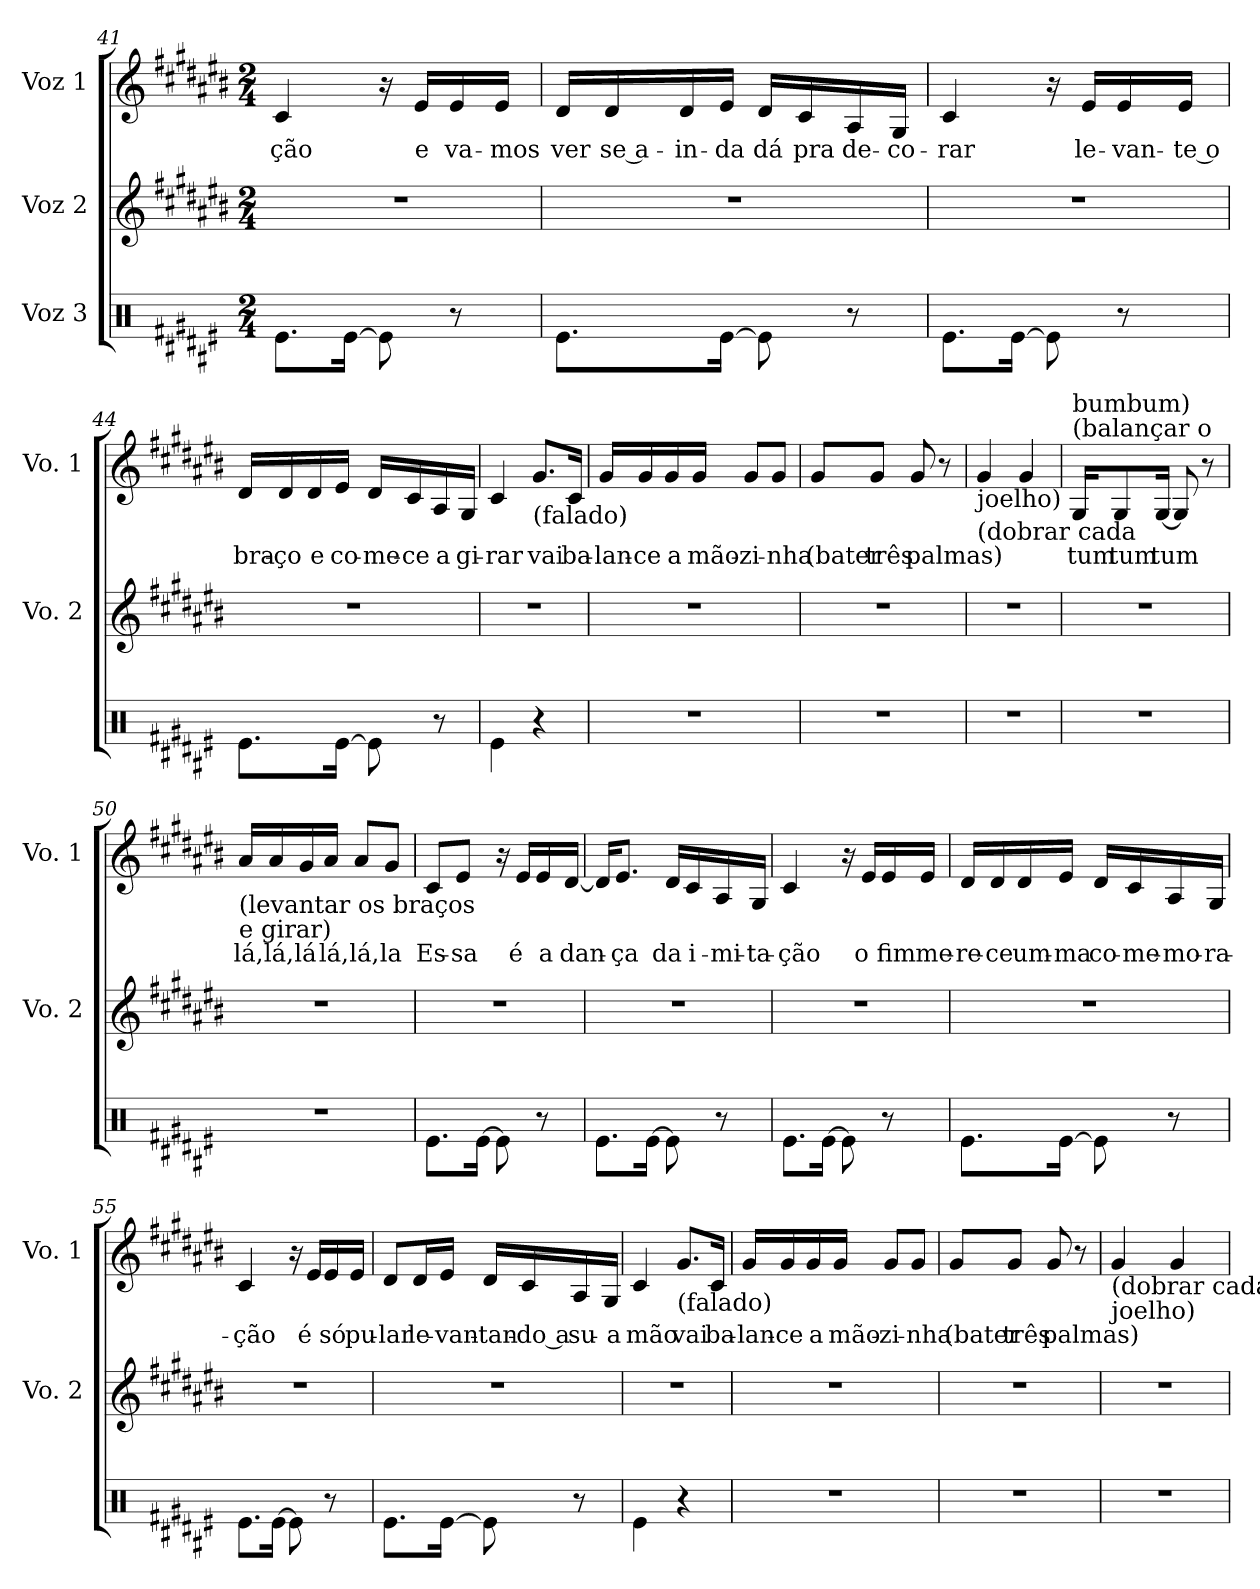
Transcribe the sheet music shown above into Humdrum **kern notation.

**kern	**kern	**kern	**text
*part3	*part2	*part1	*part1
*staff3	*staff2	*staff1	*staff1
*I"Voz 3	*I"Voz 2	*I"Voz 1	*
*	*I'Vo. 2	*I'Vo. 1	*
*clefX	*clefG2	*clefG2	*
*k[f#c#g#d#a#e#]	*k[f#c#g#d#a#e#b#]	*k[f#c#g#d#a#e#b#]	*
*M2/4	*M2/4	*M2/4	*
=41	=41	=41	=41
!	!	!	!LO:LY:b
8.Re\L	2r	4c#/	-ção
[16Re\Jk	.	.	.
8Re\]	.	16r	.
!	!	!	!LO:LY:b
.	.	16e#/LL	e
!	!	!	!LO:LY:b
8r	.	16e#/	va-
!	!	!	!LO:LY:b
.	.	16e#/JJ	-mos
!!LO:LB:g=z
=42	=42	=42	=42
!	!	!	!LO:LY:b
8.Re\L	2r	16d#/LL	ver
!	!	!	!LO:LY:b
.	.	16d#/	se a-
!	!	!	!LO:LY:b
.	.	16d#/	-in-
!	!	!	!LO:LY:b
[16Re\Jk	.	16e#/JJ	-da
!	!	!	!LO:LY:b
8Re\]	.	16d#/LL	dá
!	!	!	!LO:LY:b
.	.	16c#/	pra
!	!	!	!LO:LY:b
8r	.	16A#/	de-
!	!	!	!LO:LY:b
.	.	16G#/JJ	-co-
=43	=43	=43	=43
!	!	!	!LO:LY:b
8.Re\L	2r	4c#/	-rar
[16Re\Jk	.	.	.
8Re\]	.	16r	.
!	!	!	!LO:LY:b
.	.	16e#/LL	le-
!	!	!	!LO:LY:b
8r	.	16e#/	-van-
!	!	!	!LO:LY:b
.	.	16e#/JJ	-te o
=44	=44	=44	=44
!	!	!	!LO:LY:b
8.Re\L	2r	16d#/LL	bra-
!	!	!	!LO:LY:b
.	.	16d#/	-ço
!	!	!	!LO:LY:b
.	.	16d#/	e
!	!	!	!LO:LY:b
[16Re\Jk	.	16e#/JJ	co-
!	!	!	!LO:LY:b
8Re\]	.	16d#/LL	-me-
!	!	!	!LO:LY:b
.	.	16c#/	-ce
!	!	!	!LO:LY:b
8r	.	16A#/	a
!	!	!	!LO:LY:b
.	.	16G#/JJ	gi-
=45	=45	=45	=45
!	!	!	!LO:LY:b
4Re\	2r	4c#/	-rar
!	!	!LO:TX:b:t=(falado)	!
!	!	!	!LO:LY:b
4r	.	8.g#/L	vai
!	!	!	!LO:LY:b
.	.	16c#/Jk	ba-
!!LO:LB:g=z
=46	=46	=46	=46
!	!	!	!LO:LY:b
2r	2r	16g#/LL	-lan-
!	!	!	!LO:LY:b
.	.	16g#/	-ce
!	!	!	!LO:LY:b
.	.	16g#/	a
!	!	!	!LO:LY:b
.	.	16g#/JJ	mão-
!	!	!	!LO:LY:b
.	.	8g#/L	-zi-
!	!	!	!LO:LY:b
.	.	8g#/J	-nha
=47	=47	=47	=47
!	!	!	!LO:LY:b
2r	2r	8g#/L	(bater
!	!	!	!LO:LY:b
.	.	8g#/J	três
!	!	!	!LO:LY:b
.	.	8g#/	palmas)
.	.	8r	.
=48	=48	=48	=48
!	!	!LO:TX:b:t=(dobrar cada	!
!	!	!LO:TX:b:t=joelho)	!
2r	2r	4g#/	.
.	.	4g#/	.
=49	=49	=49	=49
!	!	!LO:TX:a:t=(balançar o	!
!	!	!LO:TX:a:t=bumbum)	!
!	!	!	!LO:LY:b
2r	2r	16G#/KL	tum
!	!	!	!LO:LY:b
.	.	8G#/	tum
!	!	!	!LO:LY:b
.	.	[16G#/Jk	tum
.	.	8G#/]	.
.	.	8r	.
=50	=50	=50	=50
!	!	!LO:TX:b:t=(levantar os braços	!
!	!	!LO:TX:b:t=e girar)	!
!	!	!	!LO:LY:b
2r	2r	16a#/LL	lá,
!	!	!	!LO:LY:b
.	.	16a#/	lá,
!	!	!	!LO:LY:b
.	.	16g#/	lá
!	!	!	!LO:LY:b
.	.	16a#/JJ	lá,
!	!	!	!LO:LY:b
.	.	8a#/L	lá,
!	!	!	!LO:LY:b
.	.	8g#/J	la
!!LO:PB:g=z
=51	=51	=51	=51
!	!	!	!LO:LY:b
8.Re\L	2r	8c#/L	Es-
!	!	!	!LO:LY:b
.	.	8e#/J	-sa
[16Re\Jk	.	.	.
8Re\]	.	16r	.
!	!	!	!LO:LY:b
.	.	16e#/LL	é
!	!	!	!LO:LY:b
8r	.	16e#/	a
!	!	!	!LO:LY:b
.	.	[16d#/JJ	dan-
=52	=52	=52	=52
8.Re\L	2r	16d#/KL]	.
!	!	!	!LO:LY:b
.	.	8.e#/J	-ça
[16Re\Jk	.	.	.
!	!	!	!LO:LY:b
8Re\]	.	16d#/LL	da
!	!	!	!LO:LY:b
.	.	16c#/	i-
!	!	!	!LO:LY:b
8r	.	16A#/	-mi-
!	!	!	!LO:LY:b
.	.	16G#/JJ	-ta-
=53	=53	=53	=53
!	!	!	!LO:LY:b
8.Re\L	2r	4c#/	-ção
[16Re\Jk	.	.	.
8Re\]	.	16r	.
!	!	!	!LO:LY:b
.	.	16e#/LL	o
!	!	!	!LO:LY:b
8r	.	16e#/	fim
!	!	!	!LO:LY:b
.	.	16e#/JJ	me-
=54	=54	=54	=54
!	!	!	!LO:LY:b
8.Re\L	2r	16d#/LL	-re-
!	!	!	!LO:LY:b
.	.	16d#/	-ce
!	!	!	!LO:LY:b
.	.	16d#/	um-
!	!	!	!LO:LY:b
[16Re\Jk	.	16e#/JJ	-ma
!	!	!	!LO:LY:b
8Re\]	.	16d#/LL	co-
!	!	!	!LO:LY:b
.	.	16c#/	-me-
!	!	!	!LO:LY:b
8r	.	16A#/	-mo-
!	!	!	!LO:LY:b
.	.	16G#/JJ	-ra-
!!LO:LB:g=z
=55	=55	=55	=55
!	!	!	!LO:LY:b
8.Re\L	2r	4c#/	-ção
[16Re\Jk	.	.	.
8Re\]	.	16r	.
!	!	!	!LO:LY:b
.	.	16e#/LL	é
!	!	!	!LO:LY:b
8r	.	16e#/	só
!	!	!	!LO:LY:b
.	.	16e#/JJ	pu-
=56	=56	=56	=56
!	!	!	!LO:LY:b
8.Re\L	2r	8d#/L	-lar
!	!	!	!LO:LY:b
.	.	16d#/L	-le-
!	!	!	!LO:LY:b
[16Re\Jk	.	16e#/JJ	-van-
!	!	!	!LO:LY:b
8Re\]	.	16d#/LL	-tan-
!	!	!	!LO:LY:b
.	.	16c#/	-do a
!	!	!	!LO:LY:b
8r	.	16A#/	su-
!	!	!	!LO:LY:b
.	.	16G#/JJ	-a
=57	=57	=57	=57
!	!	!	!LO:LY:b
4Re\	2r	4c#/	mão
!	!	!LO:TX:b:t=(falado)	!
!	!	!	!LO:LY:b
4r	.	8.g#/L	vai
!	!	!	!LO:LY:b
.	.	16c#/Jk	ba-
=58	=58	=58	=58
!	!	!	!LO:LY:b
2r	2r	16g#/LL	-lan-
!	!	!	!LO:LY:b
.	.	16g#/	-ce
!	!	!	!LO:LY:b
.	.	16g#/	a
!	!	!	!LO:LY:b
.	.	16g#/JJ	mão-
!	!	!	!LO:LY:b
.	.	8g#/L	-zi-
!	!	!	!LO:LY:b
.	.	8g#/J	-nha
!!LO:LB:g=z
=59	=59	=59	=59
!	!	!	!LO:LY:b
2r	2r	8g#/L	(bater
!	!	!	!LO:LY:b
.	.	8g#/J	três
!	!	!	!LO:LY:b
.	.	8g#/	palmas)
.	.	8r	.
=60	=60	=60	=60
!	!	!LO:TX:b:t=(dobrar cada	!
!	!	!LO:TX:b:t=joelho)	!
2r	2r	4g#/	.
.	.	4g#/	.
=	=	=	=
*-	*-	*-	*-
